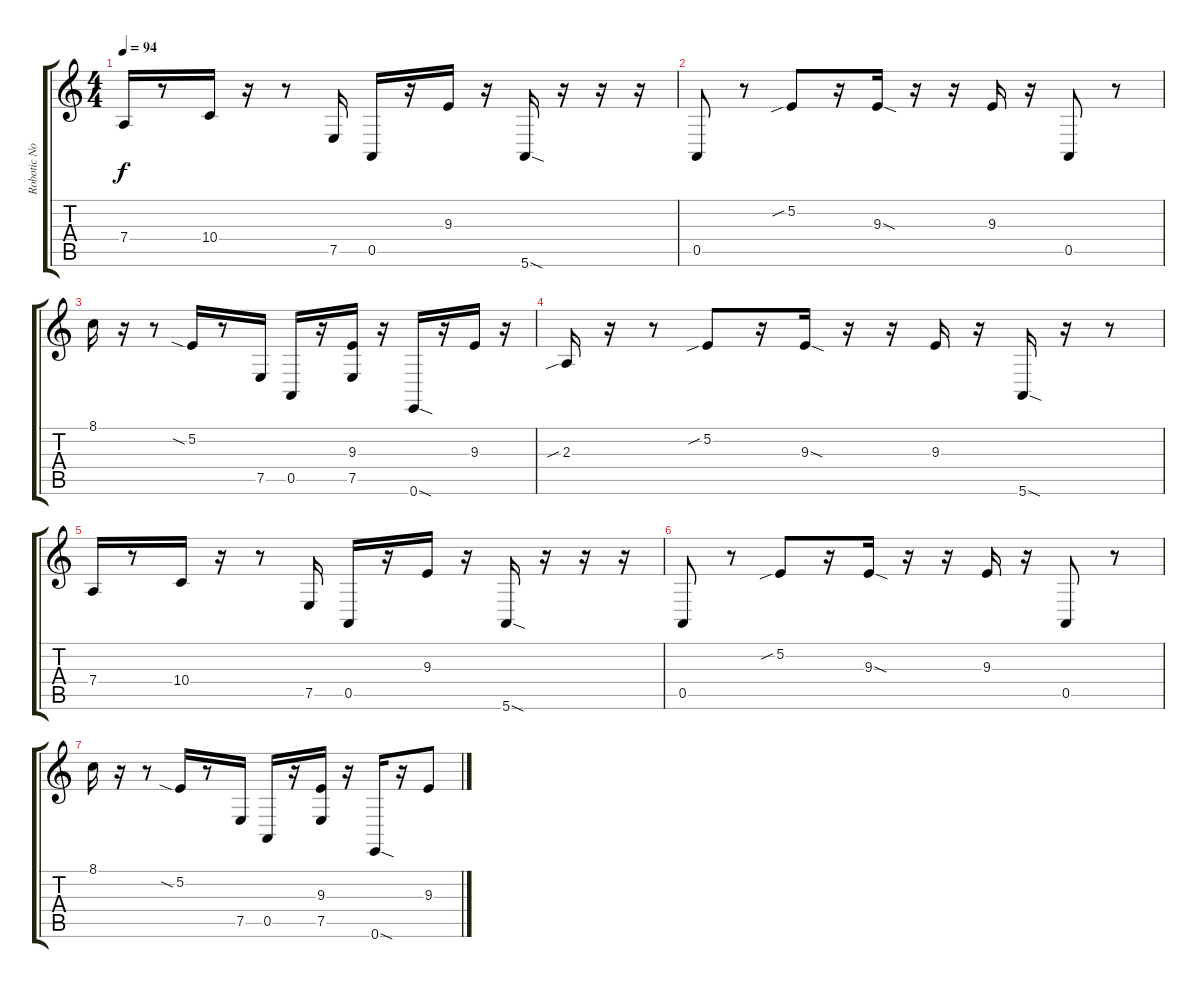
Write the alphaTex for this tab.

\track ("Robotic Noise" "Robotic No") {instrument lead1square}
\staff {score tabs}
\tuning (E4 B3 G3 D3 A2 E2) {hide}
\ts (4 4)
\tempo 94
\clef g2
\ks c
7.4.16{dy f} r.8 10.4.16 r.16 r.8 7.5.16 0.5.16 r.16 9.3.16 r.16 5.6{sod}.16 r.16 r.16 r.16 |
0.5.8 r.8 5.2{sib}.8 r.16 9.3{sod}.16 r.16 r.16 9.3.16 r.16 0.5.8 r.8 |
8.1.16 r.16 r.8 5.2{sia}.16 r.8 7.5.16 0.5.16 r.16 (9.3 7.5).16 r.16 0.6{sod}.16 r.16 9.3.16 r.16 |
2.3{sib}.16 r.16 r.8 5.2{sib}.8 r.16 9.3{sod}.16 r.16 r.16 9.3.16 r.16 5.6{sod}.16 r.16 r.8 |
7.4.16 r.8 10.4.16 r.16 r.8 7.5.16 0.5.16 r.16 9.3.16 r.16 5.6{sod}.16 r.16 r.16 r.16 |
0.5.8 r.8 5.2{sib}.8 r.16 9.3{sod}.16 r.16 r.16 9.3.16 r.16 0.5.8 r.8 |
8.1.16 r.16 r.8 5.2{sia}.16 r.8 7.5.16 0.5.16 r.16 (9.3 7.5).16 r.16 0.6{sod}.16 r.16 9.3.8
